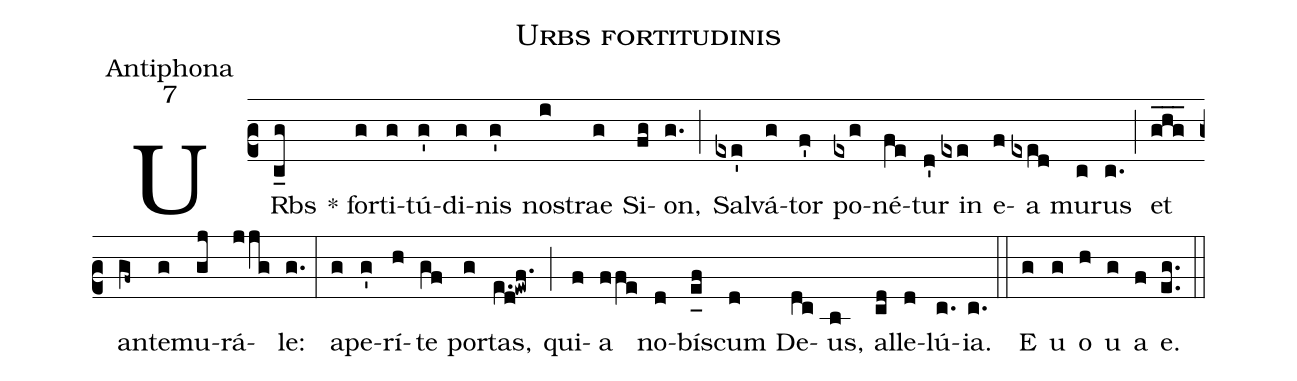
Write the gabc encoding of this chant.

name:Urbs fortitudinis;
office-part:Antiphona;
mode:7;
%%
(c2) U{R}bs(c_g) * for(g)ti(g)tú(g')di(g)nis(g') no(i)strae(g) Si(fg)on,(g.) (;) Sal(exe')vá(g)tor(f') po(exg)né(fe)tur(d') in(exe) e(f)a(exed) mu(c)rus(c.) (;) et(ghg___) an(gf~)te(g)mu(gj)rá(jjg)le:(g.) (:) a(g)pe(g')rí(h)te(gf) por(g)tas,(e.d!ewf.) (;) qui(f)a(ffe) no(d)bís(e_[uh:l]f)cum(d) De(dc)us,(b) al(cd)le(d)lú(c.){ia}.(c.) (::) <eu>E(g) u(g) o(h) u(g) a(f) e.</eu>(eg..) (::)
